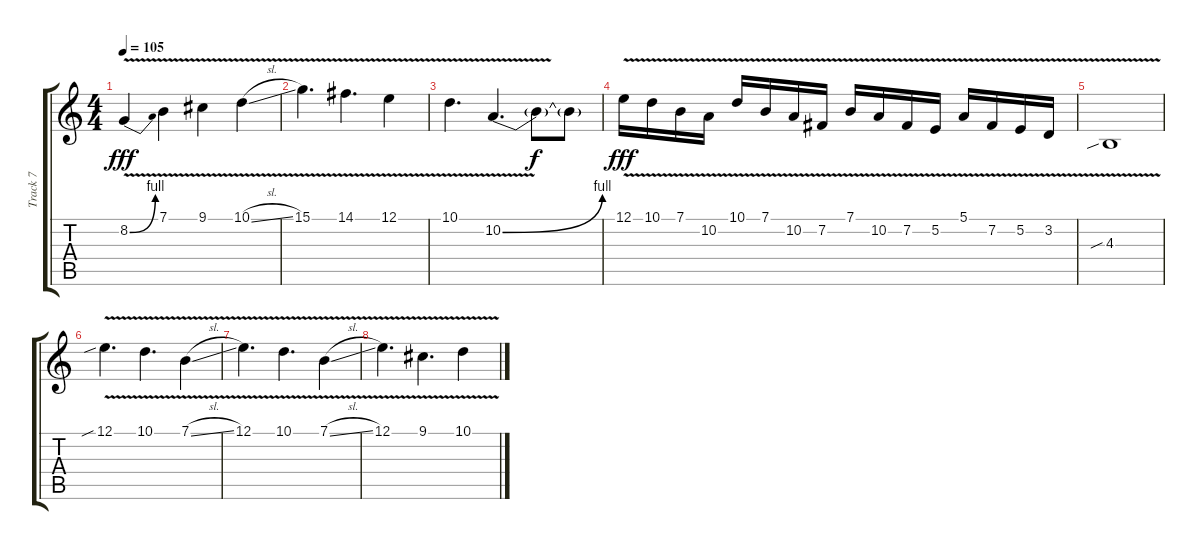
\track ("Track 7" "Track 7") {instrument tenorsax}
\staff {score tabs}
\tuning (E4 B3 G3 D3 A2 E2) {hide}
\ts (4 4)
\tempo 105
\clef g2
\ks c
8.2{be (bend 0 0 60 4) v}.4{dy fff} 7.1{v}.4 9.1{v}.4 10.1{v sl}.4 |
15.1{v}.4{d} 14.1{v}.4{d} 12.1{v}.4 |
10.1{v}.4{d} 10.2{be (bend 0 0 60 4) v}.4{d} 10.2{t}.8{dy f} 10.2{t}.8 |
12.1{v}.16{dy fff} 10.1{v}.16 7.1{v}.16 10.2{v}.16 10.1{v}.16 7.1{v}.16 10.2{v}.16 7.2{v}.16 7.1{v}.16 10.2{v}.16 7.2{v}.16 5.2{v}.16 5.1{v}.16 7.2{v}.16 5.2{v}.16 3.2{v}.16 |
4.3{v sib}.1{volume 16} |
12.1{v sib}.4{d volume 0} 10.1{v}.4{d} 7.1{v sl}.4 |
12.1{v}.4{d} 10.1{v}.4{d} 7.1{v sl}.4 |
12.1{v}.4{d} 9.1{v}.4{d} 10.1{v}.4
